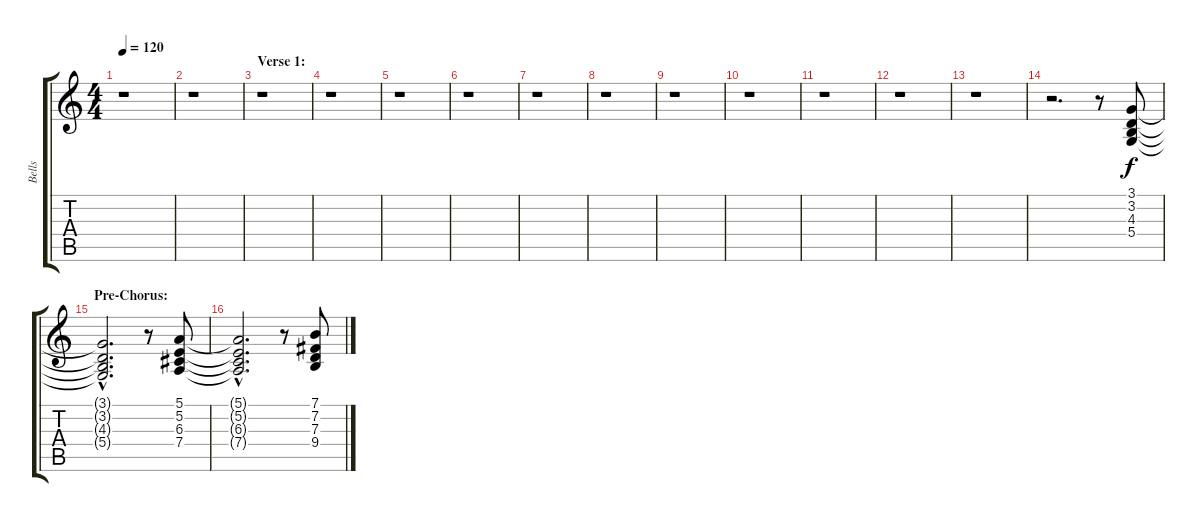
\track ("Bells" "Bells") {instrument tubularbells}
\staff {score tabs}
\tuning (E4 B3 G3 D3 A2 E2) {hide}
\ts (4 4)
\tempo 120
\clef g2
\ks c
r.1{dy f} |
r.1 |
\section ("" "Verse 1:")
r.1 |
r.1 |
r.1 |
r.1 |
r.1 |
r.1 |
r.1 |
r.1 |
r.1 |
r.1 |
r.1 |
r.2{d} r.8 (3.1 3.2 4.3 5.4).8 |
\section ("" "Pre-Chorus:")
(3.1{hac t} 3.2{hac t} 4.3{hac t} 5.4{hac t}).2{d} r.8 (5.1 5.2 6.3 7.4).8 |
(5.1{hac t} 5.2{hac t} 6.3{hac t} 7.4{hac t}).2{d} r.8 (7.1 7.2 7.3 9.4).8
